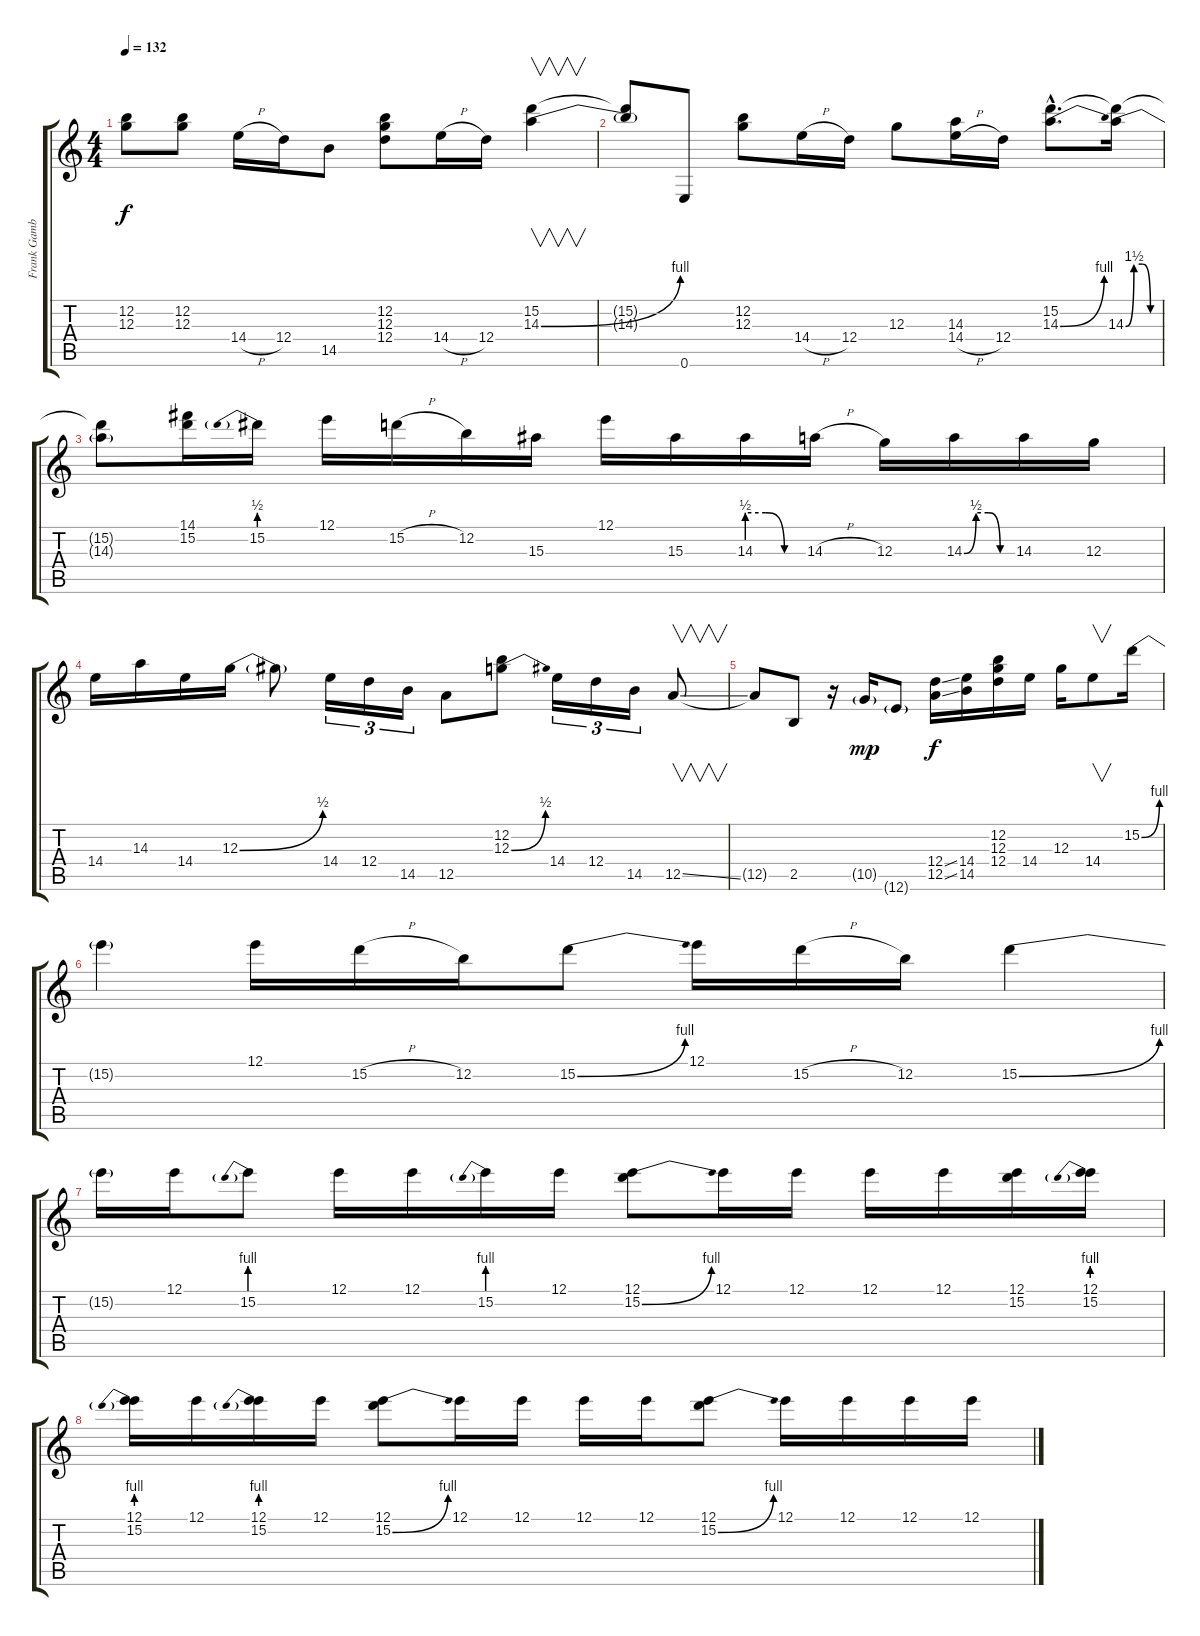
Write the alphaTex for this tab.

\track ("Frank Gambale" "Frank Gamb") {instrument distortionguitar}
\staff {score tabs}
\tuning (E4 B3 G3 D3 A2 E2) {hide}
\ts (4 4)
\tempo 132
\clef g2
\ks c
(12.2 12.3).8{dy f} (12.2 12.3).8 14.4{h}.16 12.4.16 14.5.8 (12.2 12.3 12.4).8 14.4{h}.16 12.4.16 (15.2 14.3{be (bend 0 0 60 4)}).4{v} |
(15.2{t} 14.3{t}).8 0.6.8 (12.2 12.3).8 14.4{h}.16 12.4.16 12.3.8 (14.3 14.4{h}).16 12.4.16 (15.2{hac} 14.3{be (bend 0 0 60 4) hac}).8{d} (15.2{t} 14.3{be (custom 0 0 15 6 30 6 45 0 60 0)}).16 |
(15.2{t} 14.3{t}).8 (14.1 15.2).16 15.2{be (prebend 0 2 60 2)}.16 12.1.16 15.2{h}.16 12.2.16 15.3.16 12.1.16 15.3.16 14.3{be (custom 0 2 20 2 40 0 60 0)}.16 14.3{h}.16 12.3.16 14.3{be (custom 0 0 15 2 30 2 45 0 60 0)}.16 14.3.16 12.3.16 |
14.4.16 14.3.16 14.4.16 12.3{be (bend 0 0 60 2)}.16 12.3{t}.8 14.4.16{tu (3 2)} 12.4.16{tu (3 2)} 14.5.16{tu (3 2)} 12.5.8 (12.2 12.3{be (bend 0 0 60 2)}).8 14.4.16{tu (3 2)} 12.4.16{tu (3 2)} 14.5.16{tu (3 2)} 12.5{ss}.8{v} |
12.5{t}.8 2.5.8 r.16 10.5{g}.16{dy mp} 12.6{g}.8 (12.4{ss} 12.5{ss}).16{dy f} (14.4 14.5).16 (12.2 12.3 12.4).16 14.4.16 12.3.16 14.4.8{v} 15.2{be (bend 0 0 60 4)}.16 |
15.2{t}.4 12.1.16 15.2{h}.16 12.2.16 15.2{be (bend 0 0 60 4)}.8 12.1.16 15.2{h}.16 12.2.16 15.2{be (bend 0 0 60 4)}.4 |
15.2{t}.16 12.1.16 15.2{be (prebend 0 4 60 4)}.8 12.1.16 12.1.16 15.2{be (prebend 0 4 60 4)}.16 12.1.16 (12.1 15.2{be (bend 0 0 60 4)}).8 12.1.16 12.1.16 12.1.16 12.1.16 (12.1 15.2).16 (12.1 15.2{be (prebend 0 4 60 4)}).16 |
(12.1 15.2{be (prebend 0 4 60 4)}).16 12.1.16 (12.1 15.2{be (prebend 0 4 60 4)}).16 12.1.16 (12.1 15.2{be (bend 0 0 60 4)}).8 12.1.16 12.1.16 12.1.16 12.1.16 (12.1 15.2{be (bend 0 0 60 4)}).8 12.1.16 12.1.16 12.1.16 12.1.16
